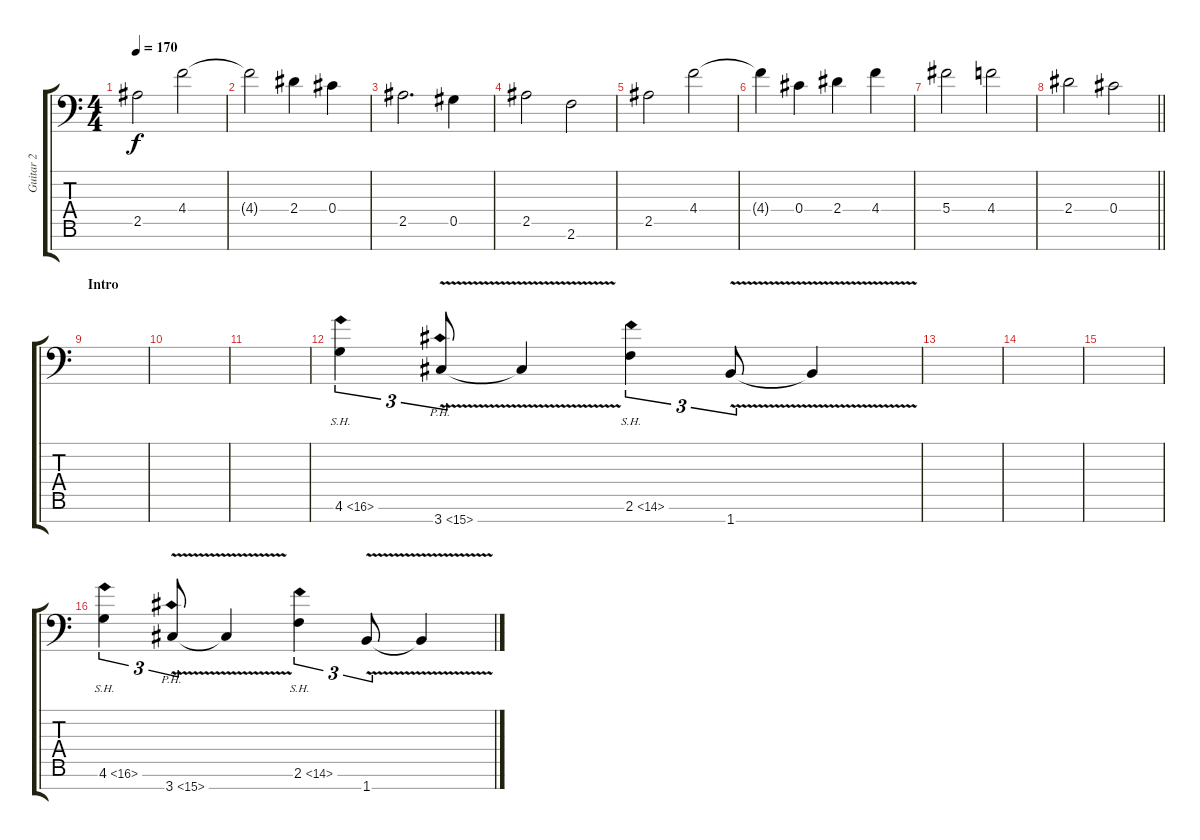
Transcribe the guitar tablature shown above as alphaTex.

\track ("Guitar 2" "Guitar 2") {instrument overdrivenguitar}
\staff {score tabs}
\tuning (Eb4 Bb3 Gb3 Db3 Ab2 Eb2 Bb1) {hide}
\ts (4 4)
\tempo 170
\clef f4
\ks c
2.5.2{dy f instrument electricguitarclean} 4.4.2 |
4.4{t}.2 2.4.4 0.4.4 |
2.5.2{d} 0.5.4 |
2.5.2 2.6.2 |
2.5.2 4.4.2 |
4.4{t}.4 0.4.4 2.4.4 4.4.4 |
5.4.2 4.4.2 |
\barLineRight lightlight
2.4.2 0.4.2 |
\section ("" "Intro")
|
|
|
4.6{sh 12}.4{tu (3 2) instrument guitarharmonics} 3.7{ph 12 v}.8{tu (3 2)} 3.7{t}.4 2.6{sh 12}.4{tu (3 2)} 1.7{v}.8{tu (3 2) instrument overdrivenguitar} 1.7{t}.4 |
|
|
|
4.6{sh 12}.4{tu (3 2) instrument guitarharmonics} 3.7{ph 12 v}.8{tu (3 2)} 3.7{t}.4 2.6{sh 12}.4{tu (3 2)} 1.7{v}.8{tu (3 2) instrument overdrivenguitar} 1.7{t}.4
